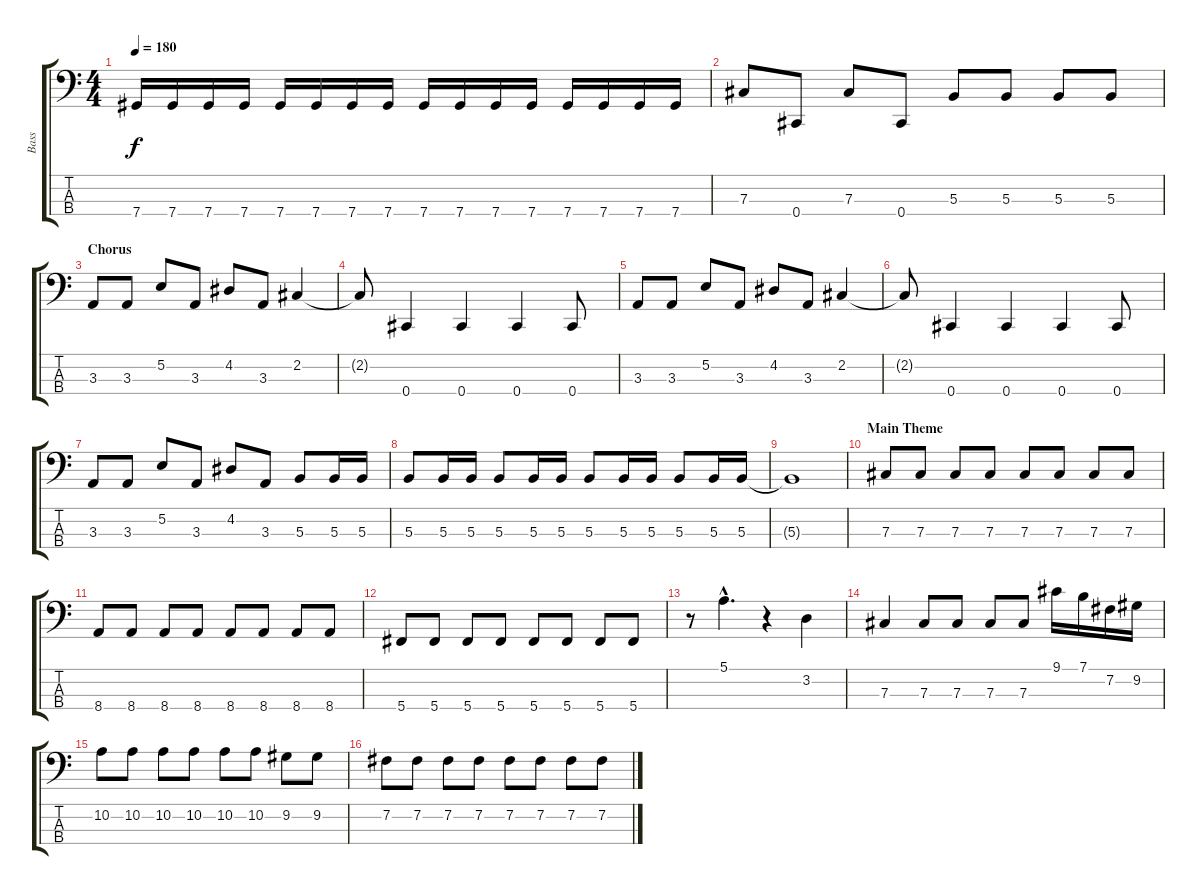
\track ("Bass" "Bass") {instrument electricbasspick}
\staff {score tabs}
\tuning (E2 B1 Gb1 Db1) {hide}
\ts (4 4)
\tempo 180
\clef f4
\ks c
7.4.16{dy f} 7.4.16 7.4.16 7.4.16 7.4.16 7.4.16 7.4.16 7.4.16 7.4.16 7.4.16 7.4.16 7.4.16 7.4.16 7.4.16 7.4.16 7.4.16 |
7.3.8 0.4.8 7.3.8 0.4.8 5.3.8 5.3.8 5.3.8 5.3.8 |
\section ("" "Chorus")
3.3.8 3.3.8 5.2.8 3.3.8 4.2.8 3.3.8 2.2.4 |
2.2{t}.8 0.4.4 0.4.4 0.4.4 0.4.8 |
3.3.8 3.3.8 5.2.8 3.3.8 4.2.8 3.3.8 2.2.4 |
2.2{t}.8 0.4.4 0.4.4 0.4.4 0.4.8 |
3.3.8 3.3.8 5.2.8 3.3.8 4.2.8 3.3.8 5.3.8 5.3.16 5.3.16 |
5.3.8 5.3.16 5.3.16 5.3.8 5.3.16 5.3.16 5.3.8 5.3.16 5.3.16 5.3.8 5.3.16 5.3.16 |
5.3{t}.1 |
\section ("" "Main Theme")
7.3.8 7.3.8 7.3.8 7.3.8 7.3.8 7.3.8 7.3.8 7.3.8 |
8.4.8 8.4.8 8.4.8 8.4.8 8.4.8 8.4.8 8.4.8 8.4.8 |
5.4.8 5.4.8 5.4.8 5.4.8 5.4.8 5.4.8 5.4.8 5.4.8 |
r.8 5.1{hac}.4{d} r.4 3.2.4 |
7.3.4 7.3.8 7.3.8 7.3.8 7.3.8 9.1.16 7.1.16 7.2.16 9.2.16 |
10.2.8 10.2.8 10.2.8 10.2.8 10.2.8 10.2.8 9.2.8 9.2.8 |
7.2.8 7.2.8 7.2.8 7.2.8 7.2.8 7.2.8 7.2.8 7.2.8
